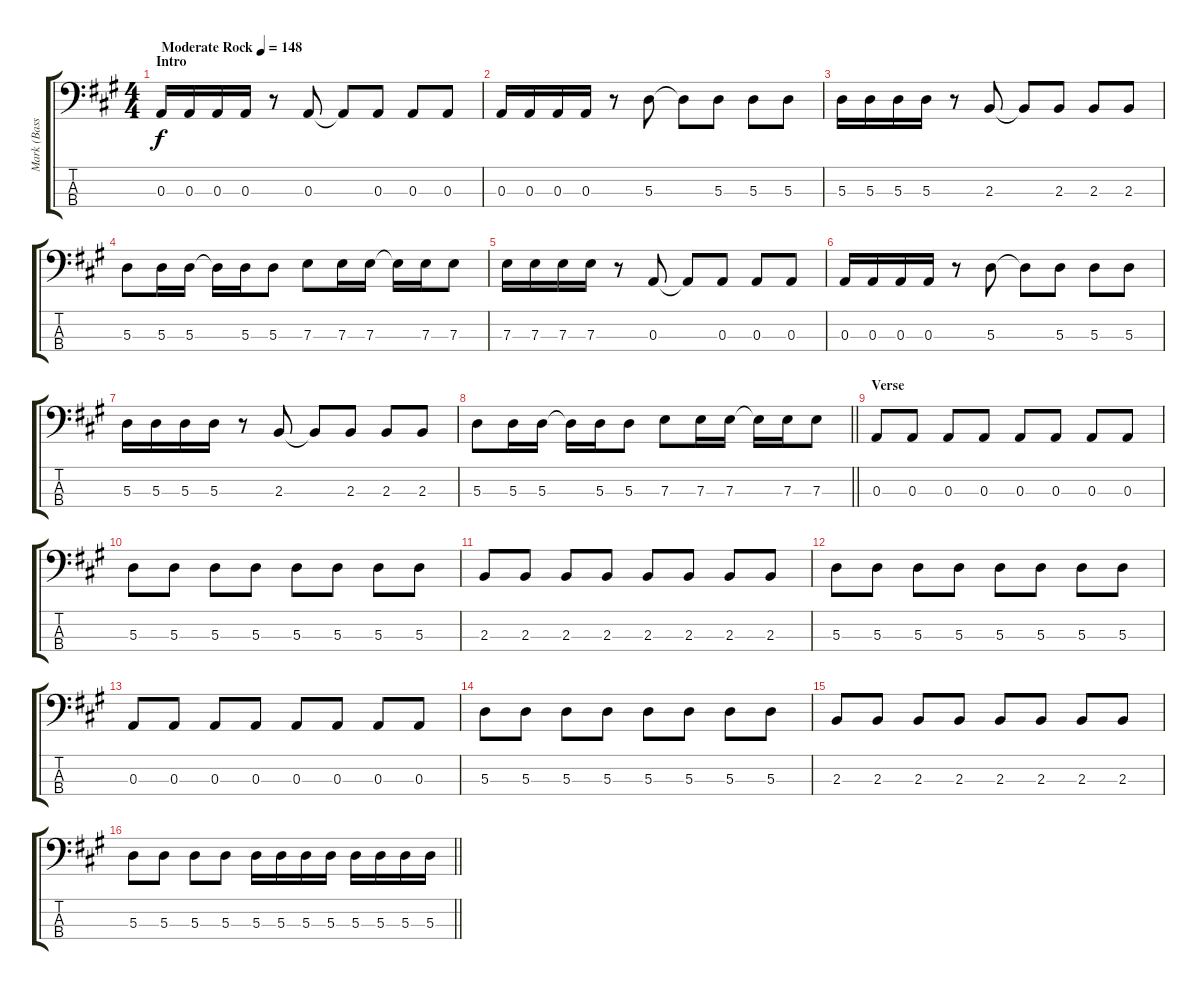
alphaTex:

\track ("Mark (Bass)" "Mark (Bass") {instrument electricbasspick}
\staff {score tabs}
\tuning (G2 D2 A1 E1) {hide}
\ts (4 4)
\section ("" "Intro")
\tempo (148 "Moderate Rock")
\clef f4
\ks a
0.3.16{dy f instrument electricbasspick} 0.3.16 0.3.16 0.3.16 r.8 0.3.8 0.3{t}.8 0.3.8 0.3.8 0.3.8 |
0.3.16 0.3.16 0.3.16 0.3.16 r.8 5.3.8 5.3{t}.8 5.3.8 5.3.8 5.3.8 |
5.3.16 5.3.16 5.3.16 5.3.16 r.8 2.3.8 2.3{t}.8 2.3.8 2.3.8 2.3.8 |
5.3.8 5.3.16 5.3.16 5.3{t}.16 5.3.16 5.3.8 7.3.8 7.3.16 7.3.16 7.3{t}.16 7.3.16 7.3.8 |
7.3.16 7.3.16 7.3.16 7.3.16 r.8 0.3.8 0.3{t}.8 0.3.8 0.3.8 0.3.8 |
0.3.16 0.3.16 0.3.16 0.3.16 r.8 5.3.8 5.3{t}.8 5.3.8 5.3.8 5.3.8 |
5.3.16 5.3.16 5.3.16 5.3.16 r.8 2.3.8 2.3{t}.8 2.3.8 2.3.8 2.3.8 |
\barLineRight lightlight
5.3.8 5.3.16 5.3.16 5.3{t}.16 5.3.16 5.3.8 7.3.8 7.3.16 7.3.16 7.3{t}.16 7.3.16 7.3.8 |
\section ("" "Verse")
0.3.8 0.3.8 0.3.8 0.3.8 0.3.8 0.3.8 0.3.8 0.3.8 |
5.3.8 5.3.8 5.3.8 5.3.8 5.3.8 5.3.8 5.3.8 5.3.8 |
2.3.8 2.3.8 2.3.8 2.3.8 2.3.8 2.3.8 2.3.8 2.3.8 |
5.3.8 5.3.8 5.3.8 5.3.8 5.3.8 5.3.8 5.3.8 5.3.8 |
0.3.8 0.3.8 0.3.8 0.3.8 0.3.8 0.3.8 0.3.8 0.3.8 |
5.3.8 5.3.8 5.3.8 5.3.8 5.3.8 5.3.8 5.3.8 5.3.8 |
2.3.8 2.3.8 2.3.8 2.3.8 2.3.8 2.3.8 2.3.8 2.3.8 |
\barLineRight lightlight
5.3.8 5.3.8 5.3.8 5.3.8 5.3.16 5.3.16 5.3.16 5.3.16 5.3.16 5.3.16 5.3.16 5.3.16
